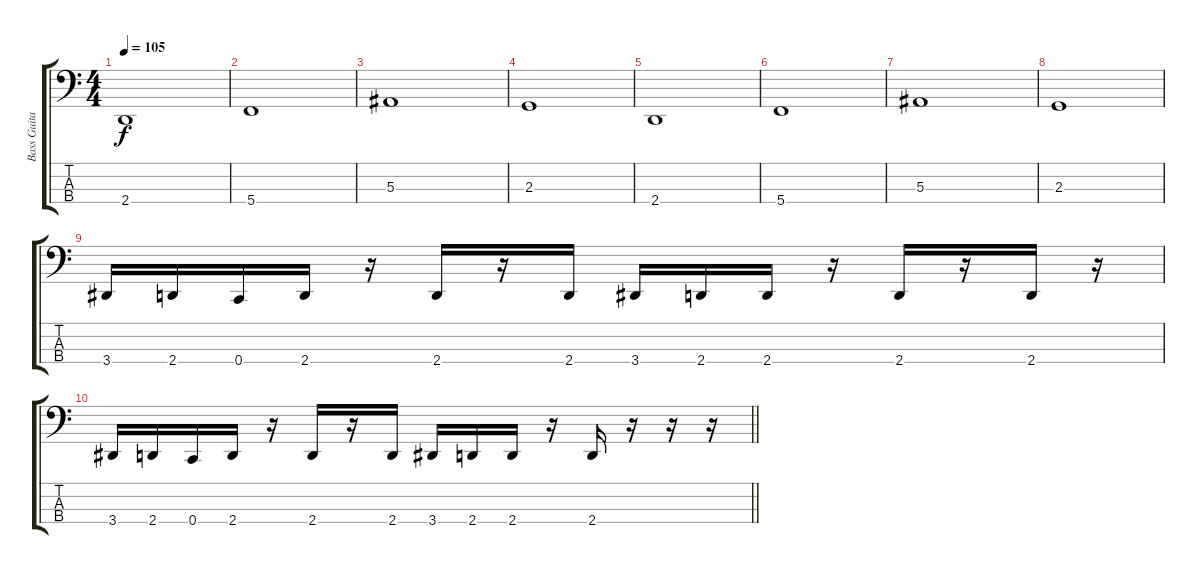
\track ("Bass Guitar" "Bass Guita") {instrument electricbasspick}
\staff {score tabs}
\tuning (Eb2 Bb1 F1 C1) {hide}
\ts (4 4)
\tempo 105
\clef f4
\ks c
2.4.1{dy f} |
5.4.1 |
5.3.1 |
2.3.1 |
2.4.1 |
5.4.1 |
5.3.1 |
2.3.1 |
3.4.16 2.4.16 0.4.16 2.4.16 r.16 2.4.16 r.16 2.4.16 3.4.16 2.4.16 2.4.16 r.16 2.4.16 r.16 2.4.16 r.16 |
\barLineRight lightlight
3.4.16 2.4.16 0.4.16 2.4.16 r.16 2.4.16 r.16 2.4.16 3.4.16 2.4.16 2.4.16 r.16 2.4.16 r.16 r.16 r.16
